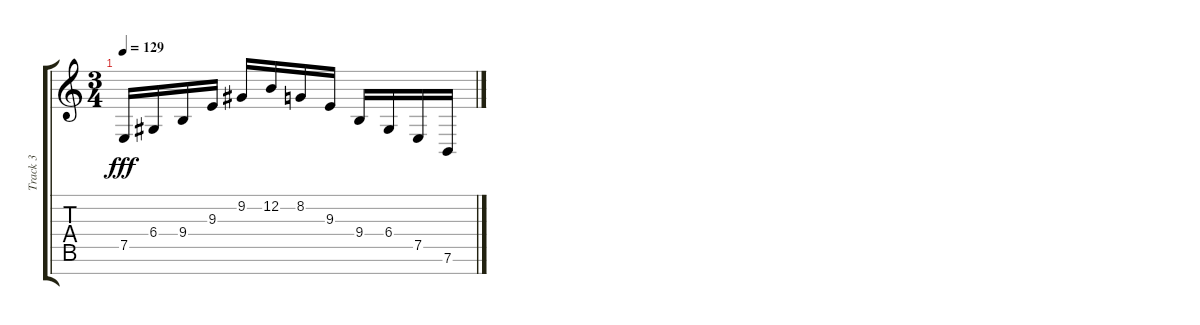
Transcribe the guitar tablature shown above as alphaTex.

\track ("Track 3" "Track 3") {instrument trumpet}
\staff {score tabs}
\tuning (E4 B3 G3 D3 A2 E2 B1) {hide}
\ts (3 4)
\tempo 129
\clef g2
\ks c
7.5.16{dy fff} 6.4.16 9.4.16 9.3.16 9.2.16 12.2.16 8.2.16 9.3.16 9.4.16 6.4.16 7.5.16 7.6.16
